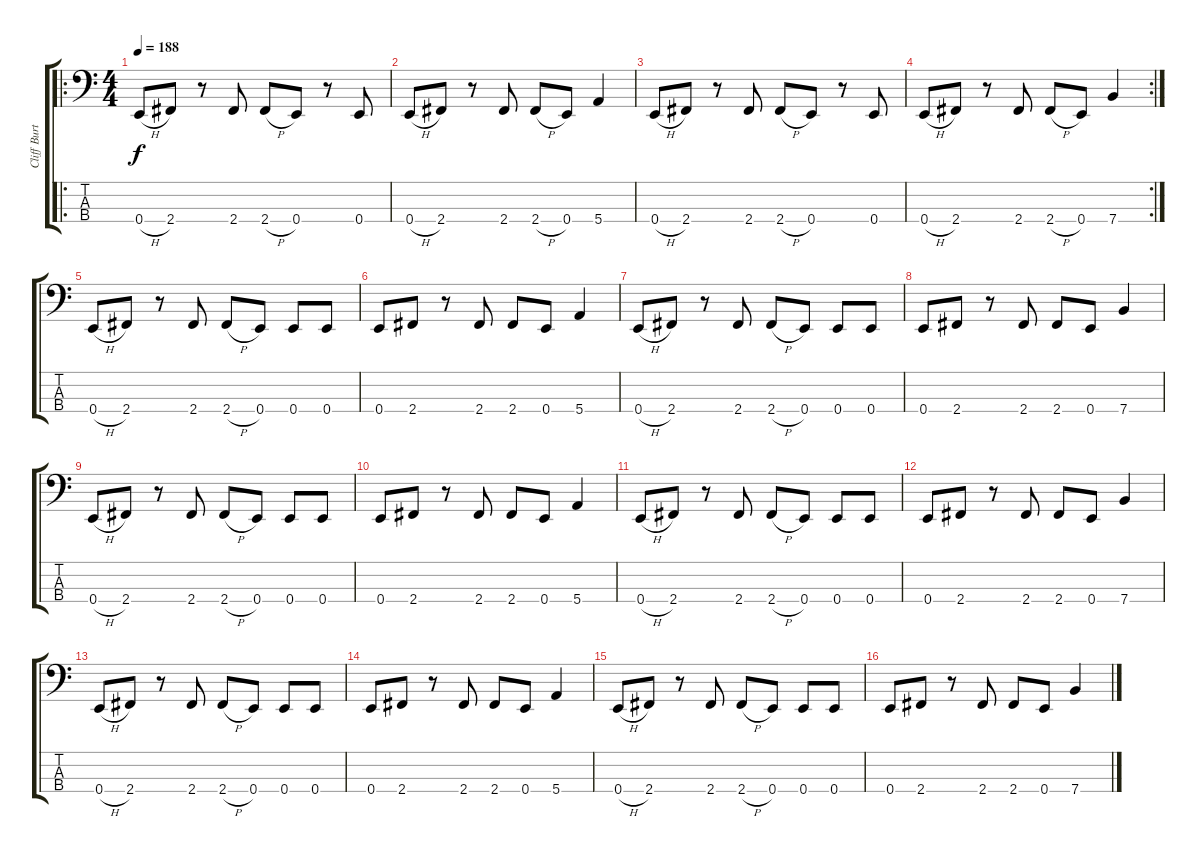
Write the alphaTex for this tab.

\track ("Cliff Burton" "Cliff Burt") {instrument electricbassfinger}
\staff {score tabs}
\tuning (G2 D2 A1 E1) {hide}
\ro
\ts (4 4)
\tempo 188
\clef f4
\ks c
0.4{h}.8{dy f instrument electricbassfinger} 2.4.8 r.8 2.4.8 2.4{h}.8 0.4.8 r.8 0.4.8 |
0.4{h}.8 2.4.8 r.8 2.4.8 2.4{h}.8 0.4.8 5.4.4 |
0.4{h}.8 2.4.8 r.8 2.4.8 2.4{h}.8 0.4.8 r.8 0.4.8 |
\rc 2
0.4{h}.8 2.4.8 r.8 2.4.8 2.4{h}.8 0.4.8 7.4.4 |
0.4{h}.8 2.4.8 r.8 2.4.8 2.4{h}.8 0.4.8 0.4.8 0.4.8 |
0.4.8 2.4.8 r.8 2.4.8 2.4.8 0.4.8 5.4.4 |
0.4{h}.8 2.4.8 r.8 2.4.8 2.4{h}.8 0.4.8 0.4.8 0.4.8 |
0.4.8 2.4.8 r.8 2.4.8 2.4.8 0.4.8 7.4.4 |
0.4{h}.8 2.4.8 r.8 2.4.8 2.4{h}.8 0.4.8 0.4.8 0.4.8 |
0.4.8 2.4.8 r.8 2.4.8 2.4.8 0.4.8 5.4.4 |
0.4{h}.8 2.4.8 r.8 2.4.8 2.4{h}.8 0.4.8 0.4.8 0.4.8 |
0.4.8 2.4.8 r.8 2.4.8 2.4.8 0.4.8 7.4.4 |
0.4{h}.8 2.4.8 r.8 2.4.8 2.4{h}.8 0.4.8 0.4.8 0.4.8 |
0.4.8 2.4.8 r.8 2.4.8 2.4.8 0.4.8 5.4.4 |
0.4{h}.8 2.4.8 r.8 2.4.8 2.4{h}.8 0.4.8 0.4.8 0.4.8 |
0.4.8 2.4.8 r.8 2.4.8 2.4.8 0.4.8 7.4.4
